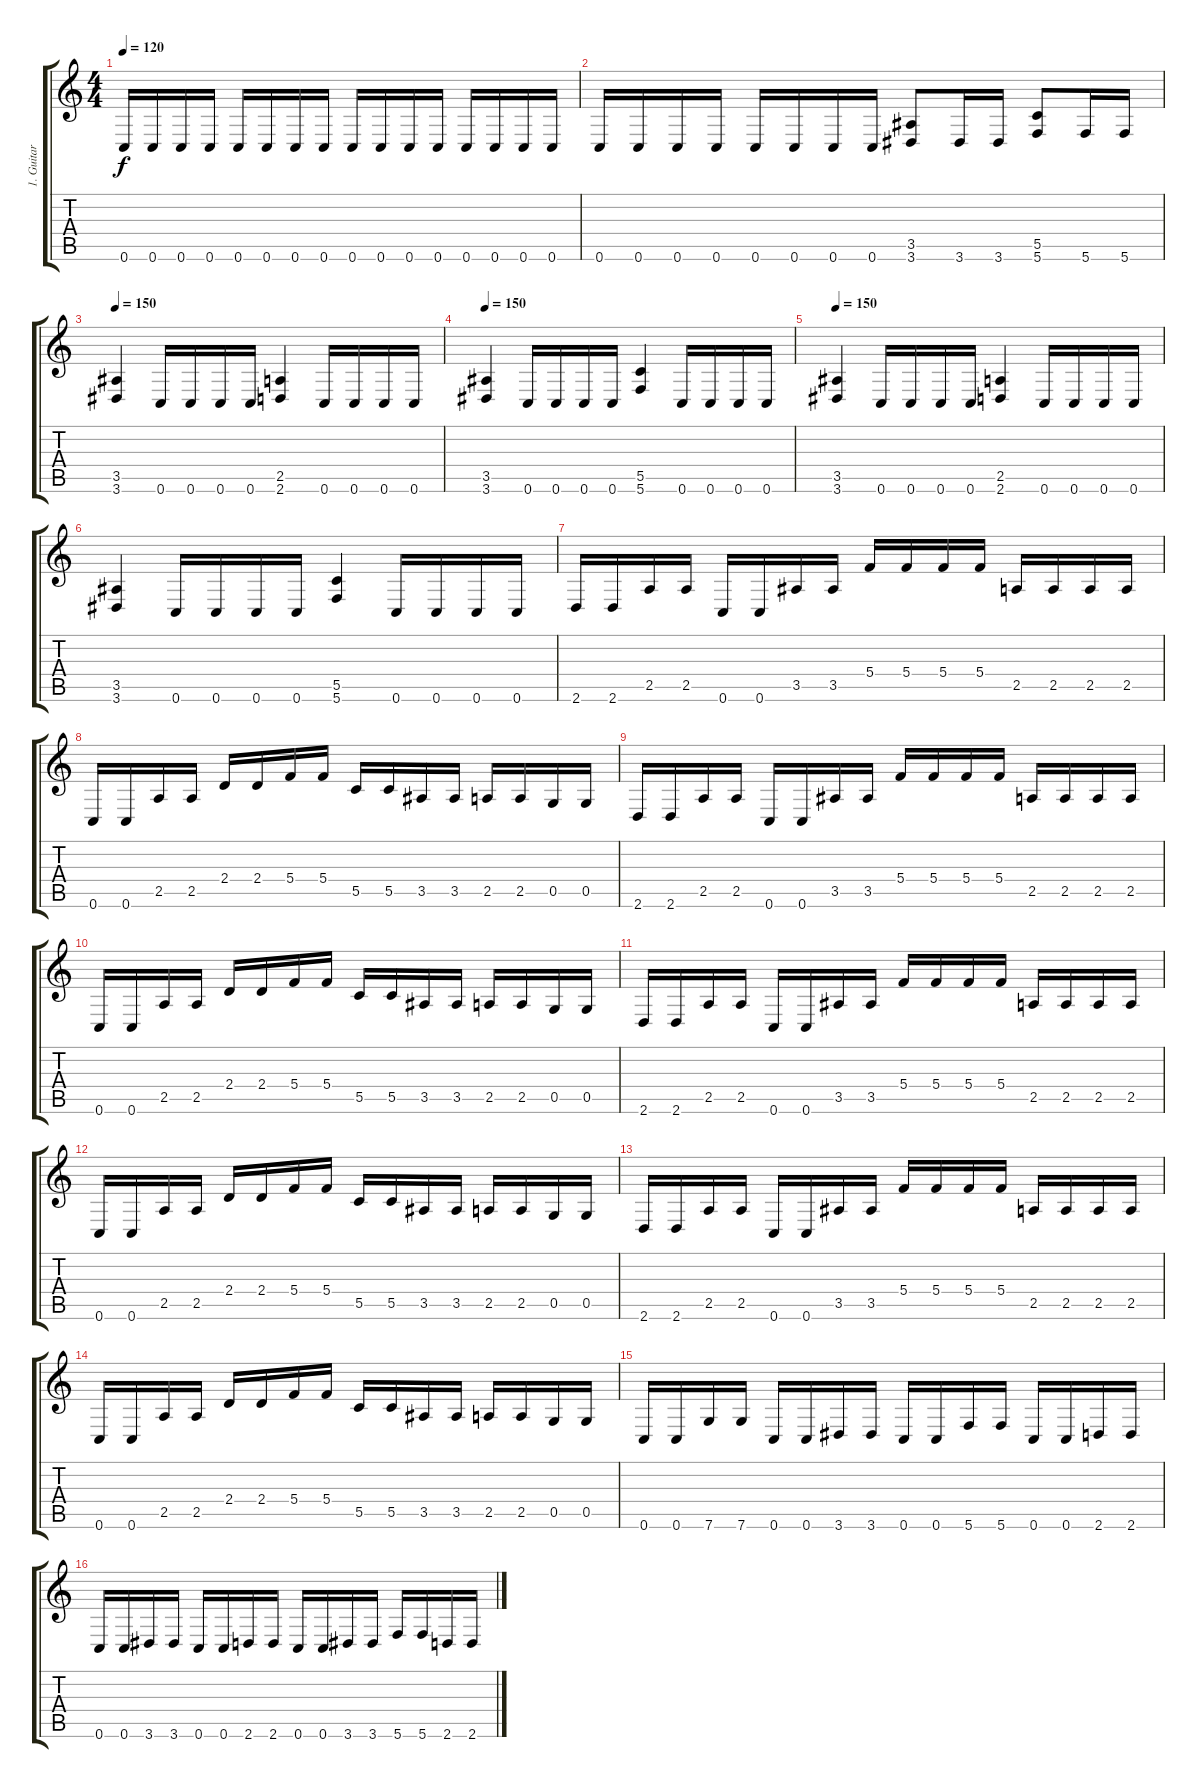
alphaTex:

\track ("1. Guitar" "1. Guitar") {instrument distortionguitar}
\staff {score tabs}
\tuning (D4 A3 F3 C3 G2 C2) {hide}
\ts (4 4)
\tempo 120
\clef g2
\ks c
0.6.16{dy f} 0.6.16 0.6.16 0.6.16 0.6.16 0.6.16 0.6.16 0.6.16 0.6.16 0.6.16 0.6.16 0.6.16 0.6.16 0.6.16 0.6.16 0.6.16 |
0.6.16 0.6.16 0.6.16 0.6.16 0.6.16 0.6.16 0.6.16 0.6.16 (3.5 3.6).8 3.6.16 3.6.16 (5.5 5.6).8 5.6.16 5.6.16 |
\tempo 150
(3.5 3.6).4{balance 0} 0.6.16 0.6.16 0.6.16 0.6.16 (2.5 2.6).4 0.6.16 0.6.16 0.6.16 0.6.16 |
\tempo 150
(3.5 3.6).4 0.6.16 0.6.16 0.6.16 0.6.16 (5.5 5.6).4 0.6.16 0.6.16 0.6.16 0.6.16 |
\tempo 150
(3.5 3.6).4 0.6.16 0.6.16 0.6.16 0.6.16 (2.5 2.6).4 0.6.16 0.6.16 0.6.16 0.6.16 |
(3.5 3.6).4 0.6.16 0.6.16 0.6.16 0.6.16 (5.5 5.6).4 0.6.16 0.6.16 0.6.16 0.6.16 |
2.6.16 2.6.16 2.5.16 2.5.16 0.6.16 0.6.16 3.5.16 3.5.16 5.4.16 5.4.16 5.4.16 5.4.16 2.5.16 2.5.16 2.5.16 2.5.16 |
0.6.16 0.6.16 2.5.16 2.5.16 2.4.16 2.4.16 5.4.16 5.4.16 5.5.16 5.5.16 3.5.16 3.5.16 2.5.16 2.5.16 0.5.16 0.5.16 |
2.6.16 2.6.16 2.5.16 2.5.16 0.6.16 0.6.16 3.5.16 3.5.16 5.4.16 5.4.16 5.4.16 5.4.16 2.5.16 2.5.16 2.5.16 2.5.16 |
0.6.16 0.6.16 2.5.16 2.5.16 2.4.16 2.4.16 5.4.16 5.4.16 5.5.16 5.5.16 3.5.16 3.5.16 2.5.16 2.5.16 0.5.16 0.5.16 |
2.6.16 2.6.16 2.5.16 2.5.16 0.6.16 0.6.16 3.5.16 3.5.16 5.4.16 5.4.16 5.4.16 5.4.16 2.5.16 2.5.16 2.5.16 2.5.16 |
0.6.16 0.6.16 2.5.16 2.5.16 2.4.16 2.4.16 5.4.16 5.4.16 5.5.16 5.5.16 3.5.16 3.5.16 2.5.16 2.5.16 0.5.16 0.5.16 |
2.6.16 2.6.16 2.5.16 2.5.16 0.6.16 0.6.16 3.5.16 3.5.16 5.4.16 5.4.16 5.4.16 5.4.16 2.5.16 2.5.16 2.5.16 2.5.16 |
0.6.16 0.6.16 2.5.16 2.5.16 2.4.16 2.4.16 5.4.16 5.4.16 5.5.16 5.5.16 3.5.16 3.5.16 2.5.16 2.5.16 0.5.16 0.5.16 |
0.6.16 0.6.16 7.6.16 7.6.16 0.6.16 0.6.16 3.6.16 3.6.16 0.6.16 0.6.16 5.6.16 5.6.16 0.6.16 0.6.16 2.6.16 2.6.16 |
0.6.16 0.6.16 3.6.16 3.6.16 0.6.16 0.6.16 2.6.16 2.6.16 0.6.16 0.6.16 3.6.16 3.6.16 5.6.16 5.6.16 2.6.16 2.6.16
